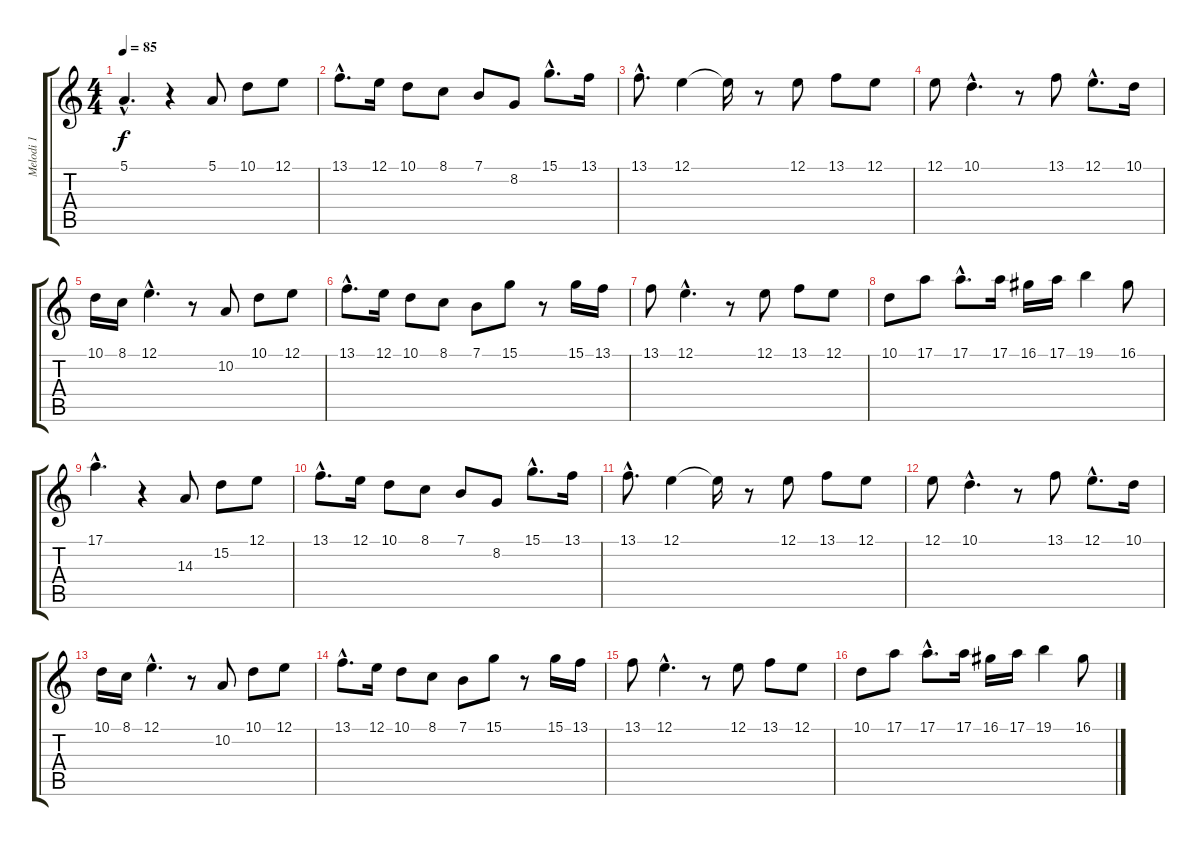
\track ("Melodi 1" "Melodi 1") {instrument acousticgrandpiano}
\staff {score tabs}
\tuning (E4 B3 G3 D3 A2 E2) {hide}
\ts (4 4)
\tempo 85
\clef g2
\ks c
5.1{hac}.4{d dy f} r.4 5.1.8 10.1.8 12.1.8 |
13.1{hac}.8{d} 12.1.16 10.1.8 8.1.8 7.1.8 8.2.8 15.1{hac}.8{d} 13.1.16 |
13.1{hac}.8{d} 12.1.4 12.1{t}.16 r.8 12.1.8 13.1.8 12.1.8 |
12.1.8 10.1{hac}.4{d} r.8 13.1.8 12.1{hac}.8{d} 10.1.16 |
10.1.16 8.1.16 12.1{hac}.4{d} r.8 10.2.8 10.1.8 12.1.8 |
13.1{hac}.8{d} 12.1.16 10.1.8 8.1.8 7.1.8 15.1.8 r.8 15.1.16 13.1.16 |
13.1.8 12.1{hac}.4{d} r.8 12.1.8 13.1.8 12.1.8 |
10.1.8 17.1.8 17.1{hac}.8{d} 17.1.16 16.1.16 17.1.16 19.1.4 16.1.8 |
17.1{hac}.4{d} r.4 14.3.8 15.2.8 12.1.8 |
13.1{hac}.8{d} 12.1.16 10.1.8 8.1.8 7.1.8 8.2.8 15.1{hac}.8{d} 13.1.16 |
13.1{hac}.8{d} 12.1.4 12.1{t}.16 r.8 12.1.8 13.1.8 12.1.8 |
12.1.8 10.1{hac}.4{d} r.8 13.1.8 12.1{hac}.8{d} 10.1.16 |
10.1.16 8.1.16 12.1{hac}.4{d} r.8 10.2.8 10.1.8 12.1.8 |
13.1{hac}.8{d} 12.1.16 10.1.8 8.1.8 7.1.8 15.1.8 r.8 15.1.16 13.1.16 |
13.1.8 12.1{hac}.4{d} r.8 12.1.8 13.1.8 12.1.8 |
10.1.8 17.1.8 17.1{hac}.8{d} 17.1.16 16.1.16 17.1.16 19.1.4 16.1.8
